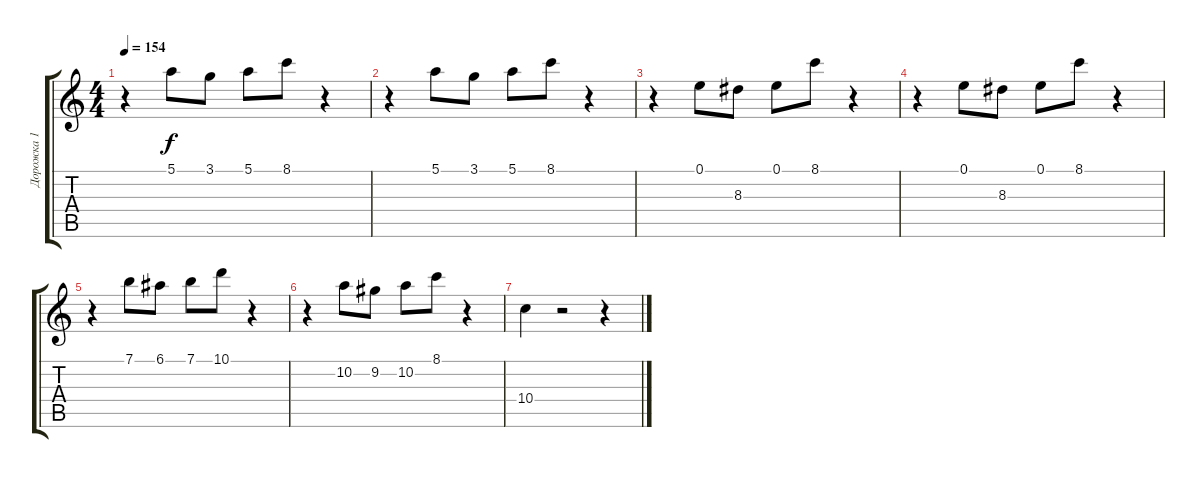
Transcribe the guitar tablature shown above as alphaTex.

\track ("Дорожка 1" "Дорожка 1") {instrument distortionguitar}
\staff {score tabs}
\tuning (E4 B3 G3 D3 A2 E2) {hide}
\ts (4 4)
\tempo 154
\clef g2
\ks c
r.4{dy f} 5.1.8 3.1.8 5.1.8 8.1.8 r.4 |
r.4 5.1.8 3.1.8 5.1.8 8.1.8 r.4 |
r.4 0.1.8 8.3.8 0.1.8 8.1.8 r.4 |
r.4 0.1.8 8.3.8 0.1.8 8.1.8 r.4 |
r.4 7.1.8 6.1.8 7.1.8 10.1.8 r.4 |
r.4 10.2.8 9.2.8 10.2.8 8.1.8 r.4 |
10.4.4 r.2 r.4
